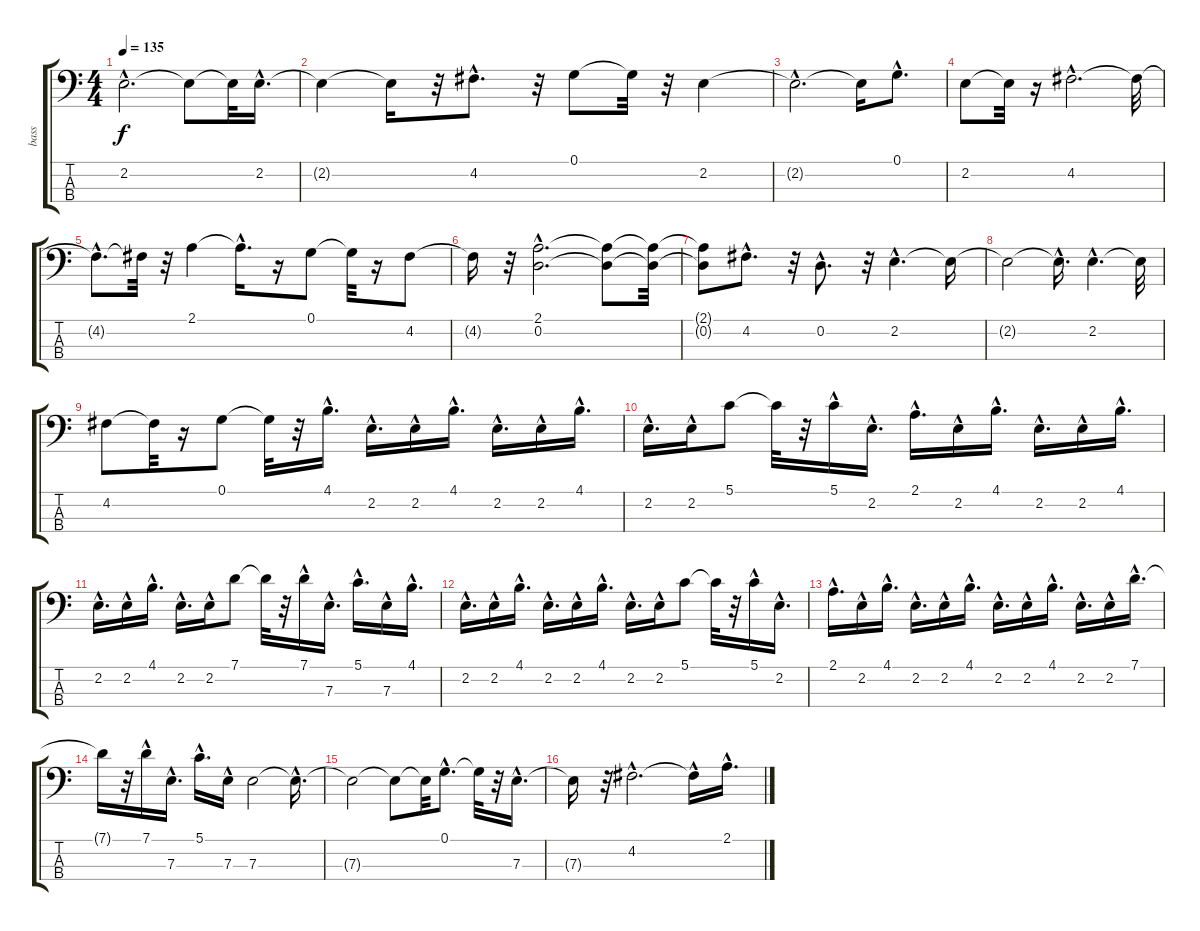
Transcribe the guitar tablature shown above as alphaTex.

\track ("bass" "bass") {instrument electricbassfinger}
\staff {score tabs}
\tuning (G2 D2 A1 E1) {hide}
\ts (4 4)
\tempo 135
\clef f4
\ks c
2.2{hac t}.2{d dy f} 2.2{t}.8 2.2{t}.32 2.2{hac}.16{d} |
2.2{t}.4 2.2{t}.16 r.32 4.2{hac}.8{d} r.32 0.1.8 0.1{t}.32 r.32 2.2.4 |
2.2{hac t}.2{d} 2.2{t}.16 0.1{hac}.8{d} |
2.2.8 2.2{t}.32 r.16 4.2{hac}.2{d} 4.2{t}.32 |
4.2{hac t}.8{d} 4.2{t}.32 r.32 2.1.4 2.1{hac t}.16{d} r.16 0.1.8 0.1{t}.32 r.16 4.2.8 |
4.2{t}.16 r.32 (2.1{hac} 0.2{hac}).2{d} (2.1{t} 0.2{t}).8 (2.1{t} 0.2{t}).32 |
(2.1{t} 0.2{t}).8 4.2{hac}.8{d} r.32 0.2{hac}.8{d} r.32 2.2{hac}.4{d} 2.2{t}.16 |
2.2{t}.2 2.2{hac t}.16{d} 2.2{hac}.4{d} 2.2{t}.32 |
4.2.8 4.2{t}.32 r.16 0.1.8 0.1{t}.32 r.32 4.1{hac}.16{d} 2.2{hac}.16{d} 2.2{hac}.16 4.1{hac}.16{d} 2.2{hac}.16{d} 2.2{hac}.16 4.1{hac}.16{d} |
2.2{hac}.16{d} 2.2{hac}.16 5.1.8 5.1{t}.32 r.32 5.1{hac}.16 2.2{hac}.16{d} 2.1{hac}.16{d} 2.2{hac}.16 4.1{hac}.16{d} 2.2{hac}.16{d} 2.2{hac}.16 4.1{hac}.16{d} |
2.2{hac}.16{d} 2.2{hac}.16 4.1{hac}.16{d} 2.2{hac}.16{d} 2.2{hac}.16 7.1.8 7.1{t}.32 r.32 7.1{hac}.16 7.3{hac}.16{d} 5.1{hac}.16{d} 7.3{hac}.16 4.1{hac}.16{d} |
2.2{hac}.16{d} 2.2{hac}.16 4.1{hac}.16{d} 2.2{hac}.16{d} 2.2{hac}.16 4.1{hac}.16{d} 2.2{hac}.16{d} 2.2{hac}.16 5.1.8 5.1{t}.32 r.32 5.1{hac}.16 2.2{hac}.16{d} |
2.1{hac}.16{d} 2.2{hac}.16 4.1{hac}.16{d} 2.2{hac}.16{d} 2.2{hac}.16 4.1{hac}.16{d} 2.2{hac}.16{d} 2.2{hac}.16 4.1{hac}.16{d} 2.2{hac}.16{d} 2.2{hac}.16 7.1{hac}.16{d} |
7.1{t}.16 r.32 7.1{hac}.16 7.3{hac}.16{d} 5.1{hac}.16{d} 7.3{hac}.16 7.3.2 7.3{hac t}.16{d} |
7.3{t}.2 7.3{t}.8 7.3{t}.32 0.1{hac}.8{d} 0.1{t}.32 r.32 7.3{hac}.16{d} |
7.3{t}.16 r.32 4.2{hac}.2{d} 4.2{hac t}.16 2.1{hac}.16{d}
